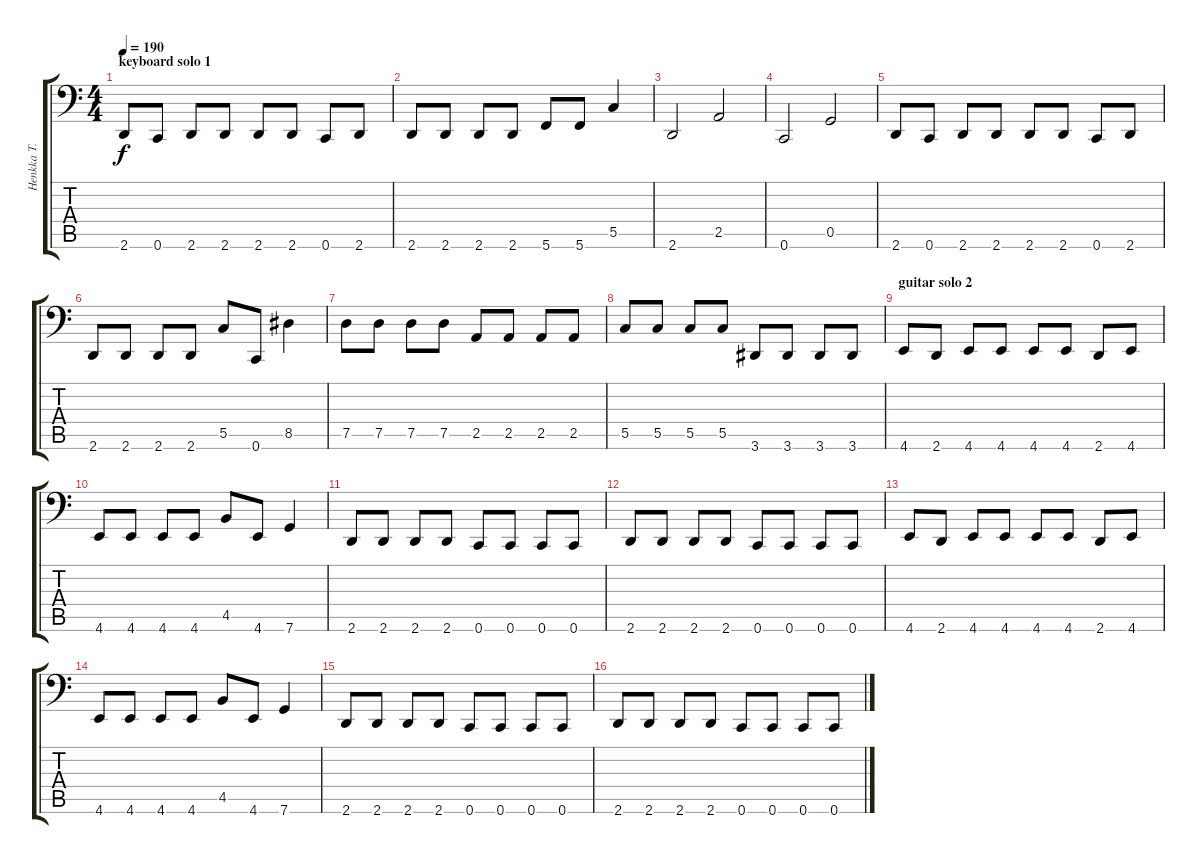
\track ("Henkka T. Blacksmith" "Henkka T. ") {instrument electricbassfinger}
\staff {score tabs}
\tuning (D3 A2 F2 C2 G1 C1) {hide}
\ts (4 4)
\section ("" "keyboard solo 1")
\tempo 190
\clef f4
\ks c
2.6.8{dy f} 0.6.8 2.6.8 2.6.8 2.6.8 2.6.8 0.6.8 2.6.8 |
2.6.8 2.6.8 2.6.8 2.6.8 5.6.8 5.6.8 5.5.4 |
2.6.2 2.5.2 |
0.6.2 0.5.2 |
2.6.8 0.6.8 2.6.8 2.6.8 2.6.8 2.6.8 0.6.8 2.6.8 |
2.6.8 2.6.8 2.6.8 2.6.8 5.5.8 0.6.8 8.5.4 |
7.5.8 7.5.8 7.5.8 7.5.8 2.5.8 2.5.8 2.5.8 2.5.8 |
5.5.8 5.5.8 5.5.8 5.5.8 3.6.8 3.6.8 3.6.8 3.6.8 |
\section ("" "guitar solo 2")
4.6.8 2.6.8 4.6.8 4.6.8 4.6.8 4.6.8 2.6.8 4.6.8 |
4.6.8 4.6.8 4.6.8 4.6.8 4.5.8 4.6.8 7.6.4 |
2.6.8 2.6.8 2.6.8 2.6.8 0.6.8 0.6.8 0.6.8 0.6.8 |
2.6.8 2.6.8 2.6.8 2.6.8 0.6.8 0.6.8 0.6.8 0.6.8 |
4.6.8 2.6.8 4.6.8 4.6.8 4.6.8 4.6.8 2.6.8 4.6.8 |
4.6.8 4.6.8 4.6.8 4.6.8 4.5.8 4.6.8 7.6.4 |
2.6.8 2.6.8 2.6.8 2.6.8 0.6.8 0.6.8 0.6.8 0.6.8 |
2.6.8 2.6.8 2.6.8 2.6.8 0.6.8 0.6.8 0.6.8 0.6.8
